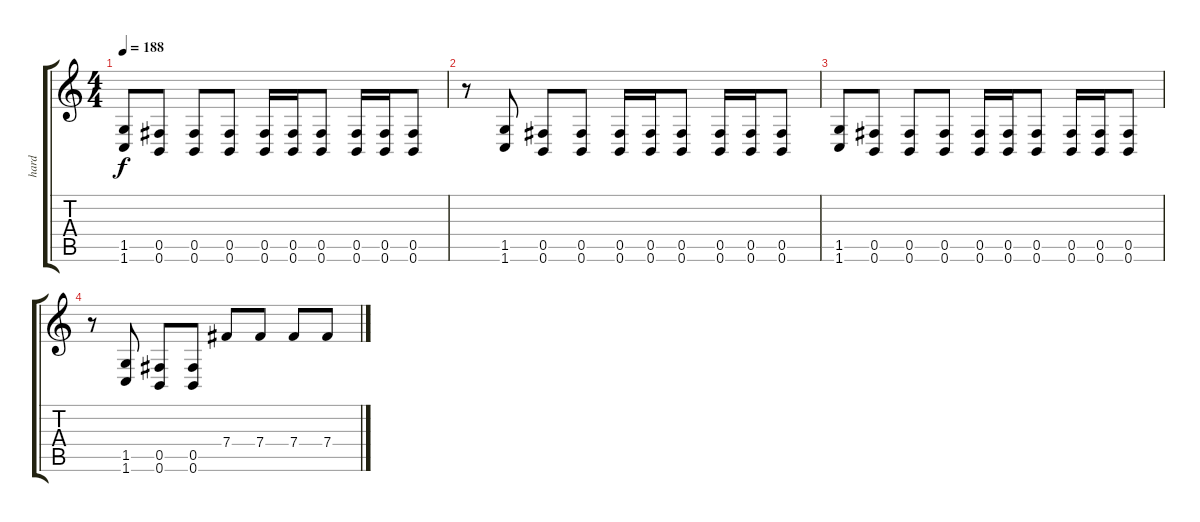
\track ("hard" "hard") {instrument distortionguitar}
\staff {score tabs}
\tuning (Db4 Ab3 E3 B2 Gb2 B1) {hide}
\ts (4 4)
\tempo 188
\clef g2
\ks c
(1.5 1.6).8{dy f} (0.5 0.6).8 (0.5 0.6).8 (0.5 0.6).8 (0.5 0.6).16 (0.5 0.6).16 (0.5 0.6).8 (0.5 0.6).16 (0.5 0.6).16 (0.5 0.6).8 |
r.8 (1.5 1.6).8 (0.5 0.6).8 (0.5 0.6).8 (0.5 0.6).16 (0.5 0.6).16 (0.5 0.6).8 (0.5 0.6).16 (0.5 0.6).16 (0.5 0.6).8 |
(1.5 1.6).8 (0.5 0.6).8 (0.5 0.6).8 (0.5 0.6).8 (0.5 0.6).16 (0.5 0.6).16 (0.5 0.6).8 (0.5 0.6).16 (0.5 0.6).16 (0.5 0.6).8 |
r.8 (1.5 1.6).8 (0.5 0.6).8 (0.5 0.6).8 7.4.8 7.4.8 7.4.8 7.4.8
